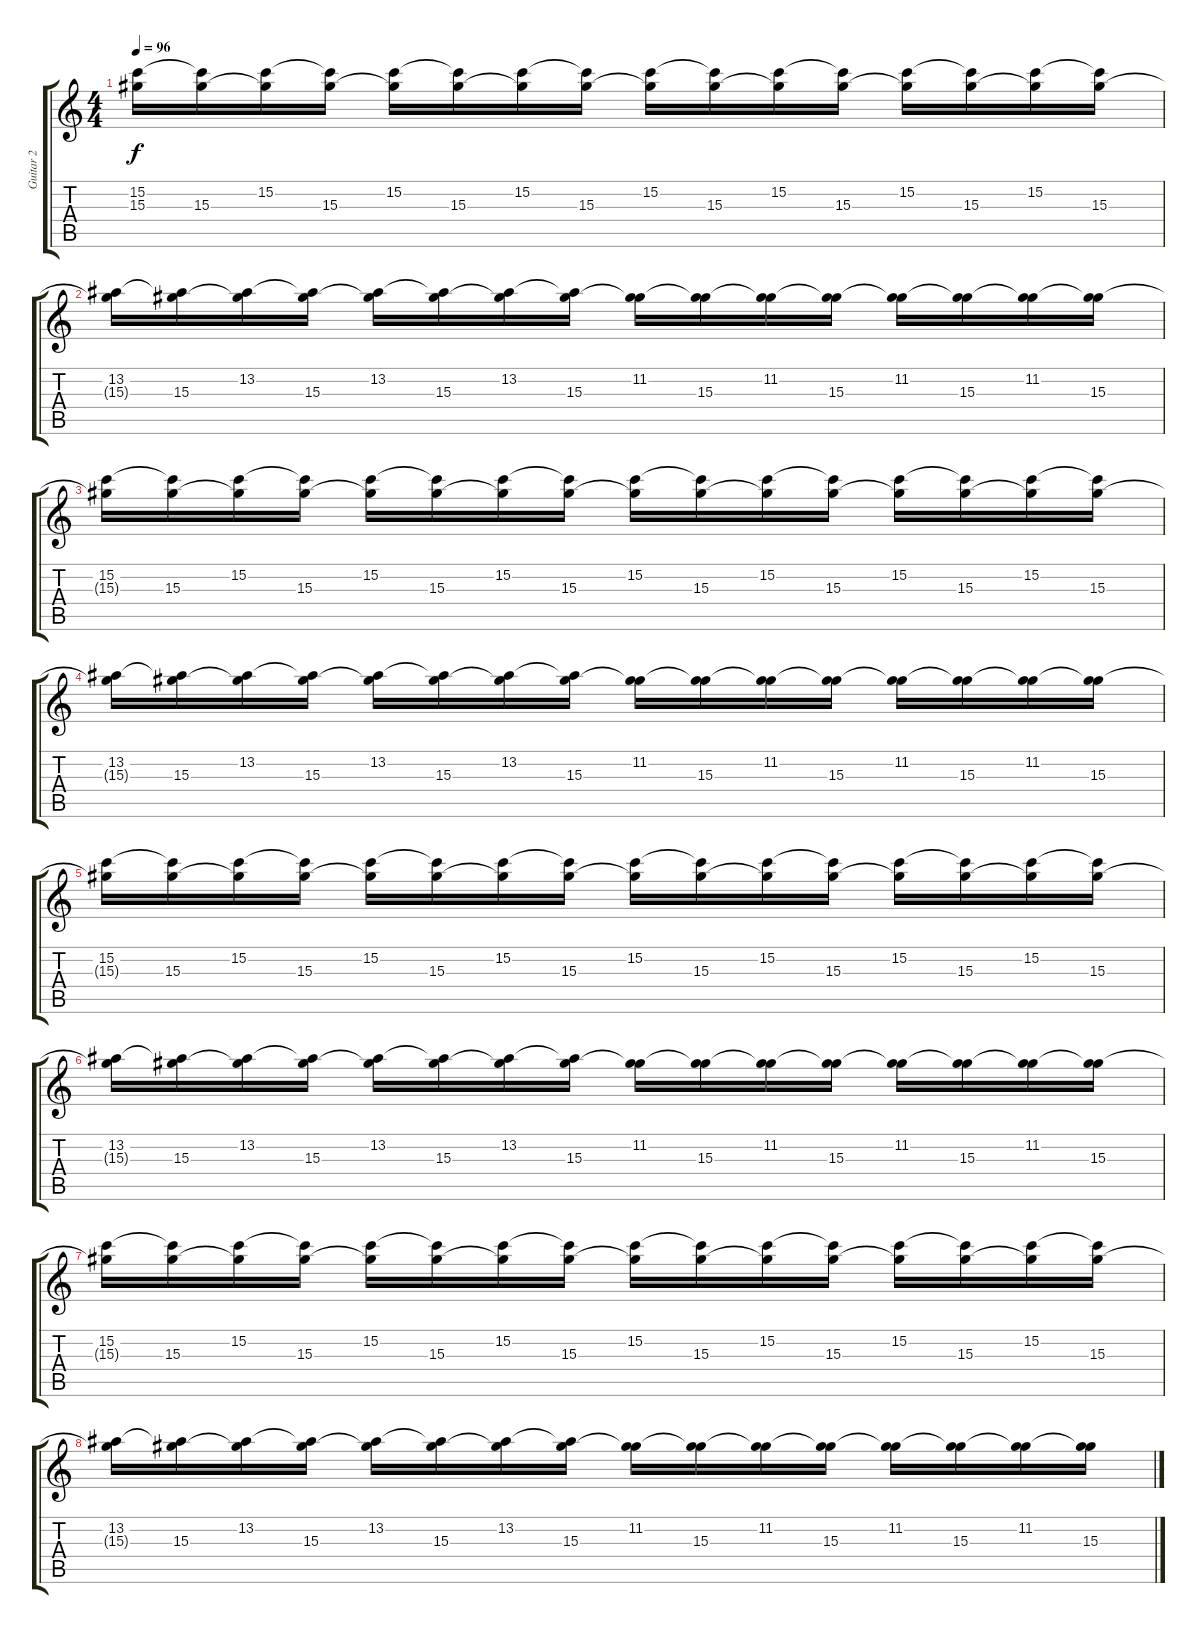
\track ("Guitar 2" "Guitar 2") {instrument electricguitarjazz}
\staff {score tabs}
\tuning (D4 A3 F3 C3 G2 C2) {hide}
\ts (4 4)
\tempo 96
\clef g2
\ks c
(15.2 15.3{t}).16{dy f} (15.2{t} 15.3).16 (15.2 15.3{t}).16 (15.2{t} 15.3).16 (15.2 15.3{t}).16 (15.2{t} 15.3).16 (15.2 15.3{t}).16 (15.2{t} 15.3).16 (15.2 15.3{t}).16 (15.2{t} 15.3).16 (15.2 15.3{t}).16 (15.2{t} 15.3).16 (15.2 15.3{t}).16 (15.2{t} 15.3).16 (15.2 15.3{t}).16 (15.2{t} 15.3).16 |
(13.2 15.3{t}).16 (13.2{t} 15.3).16 (13.2 15.3{t}).16 (13.2{t} 15.3).16 (13.2 15.3{t}).16 (13.2{t} 15.3).16 (13.2 15.3{t}).16 (13.2{t} 15.3).16 (11.2 15.3{t}).16 (11.2{t} 15.3).16 (11.2 15.3{t}).16 (11.2{t} 15.3).16 (11.2 15.3{t}).16 (11.2{t} 15.3).16 (11.2 15.3{t}).16 (11.2{t} 15.3).16 |
(15.2 15.3{t}).16 (15.2{t} 15.3).16 (15.2 15.3{t}).16 (15.2{t} 15.3).16 (15.2 15.3{t}).16 (15.2{t} 15.3).16 (15.2 15.3{t}).16 (15.2{t} 15.3).16 (15.2 15.3{t}).16 (15.2{t} 15.3).16 (15.2 15.3{t}).16 (15.2{t} 15.3).16 (15.2 15.3{t}).16 (15.2{t} 15.3).16 (15.2 15.3{t}).16 (15.2{t} 15.3).16 |
(13.2 15.3{t}).16 (13.2{t} 15.3).16 (13.2 15.3{t}).16 (13.2{t} 15.3).16 (13.2 15.3{t}).16 (13.2{t} 15.3).16 (13.2 15.3{t}).16 (13.2{t} 15.3).16 (11.2 15.3{t}).16 (11.2{t} 15.3).16 (11.2 15.3{t}).16 (11.2{t} 15.3).16 (11.2 15.3{t}).16 (11.2{t} 15.3).16 (11.2 15.3{t}).16 (11.2{t} 15.3).16 |
(15.2 15.3{t}).16 (15.2{t} 15.3).16 (15.2 15.3{t}).16 (15.2{t} 15.3).16 (15.2 15.3{t}).16 (15.2{t} 15.3).16 (15.2 15.3{t}).16 (15.2{t} 15.3).16 (15.2 15.3{t}).16 (15.2{t} 15.3).16 (15.2 15.3{t}).16 (15.2{t} 15.3).16 (15.2 15.3{t}).16 (15.2{t} 15.3).16 (15.2 15.3{t}).16 (15.2{t} 15.3).16 |
(13.2 15.3{t}).16 (13.2{t} 15.3).16 (13.2 15.3{t}).16 (13.2{t} 15.3).16 (13.2 15.3{t}).16 (13.2{t} 15.3).16 (13.2 15.3{t}).16 (13.2{t} 15.3).16 (11.2 15.3{t}).16 (11.2{t} 15.3).16 (11.2 15.3{t}).16 (11.2{t} 15.3).16 (11.2 15.3{t}).16 (11.2{t} 15.3).16 (11.2 15.3{t}).16 (11.2{t} 15.3).16 |
(15.2 15.3{t}).16 (15.2{t} 15.3).16 (15.2 15.3{t}).16 (15.2{t} 15.3).16 (15.2 15.3{t}).16 (15.2{t} 15.3).16 (15.2 15.3{t}).16 (15.2{t} 15.3).16 (15.2 15.3{t}).16 (15.2{t} 15.3).16 (15.2 15.3{t}).16 (15.2{t} 15.3).16 (15.2 15.3{t}).16 (15.2{t} 15.3).16 (15.2 15.3{t}).16 (15.2{t} 15.3).16 |
(13.2 15.3{t}).16 (13.2{t} 15.3).16 (13.2 15.3{t}).16 (13.2{t} 15.3).16 (13.2 15.3{t}).16 (13.2{t} 15.3).16 (13.2 15.3{t}).16 (13.2{t} 15.3).16 (11.2 15.3{t}).16 (11.2{t} 15.3).16 (11.2 15.3{t}).16 (11.2{t} 15.3).16 (11.2 15.3{t}).16 (11.2{t} 15.3).16 (11.2 15.3{t}).16 (11.2{t} 15.3).16
